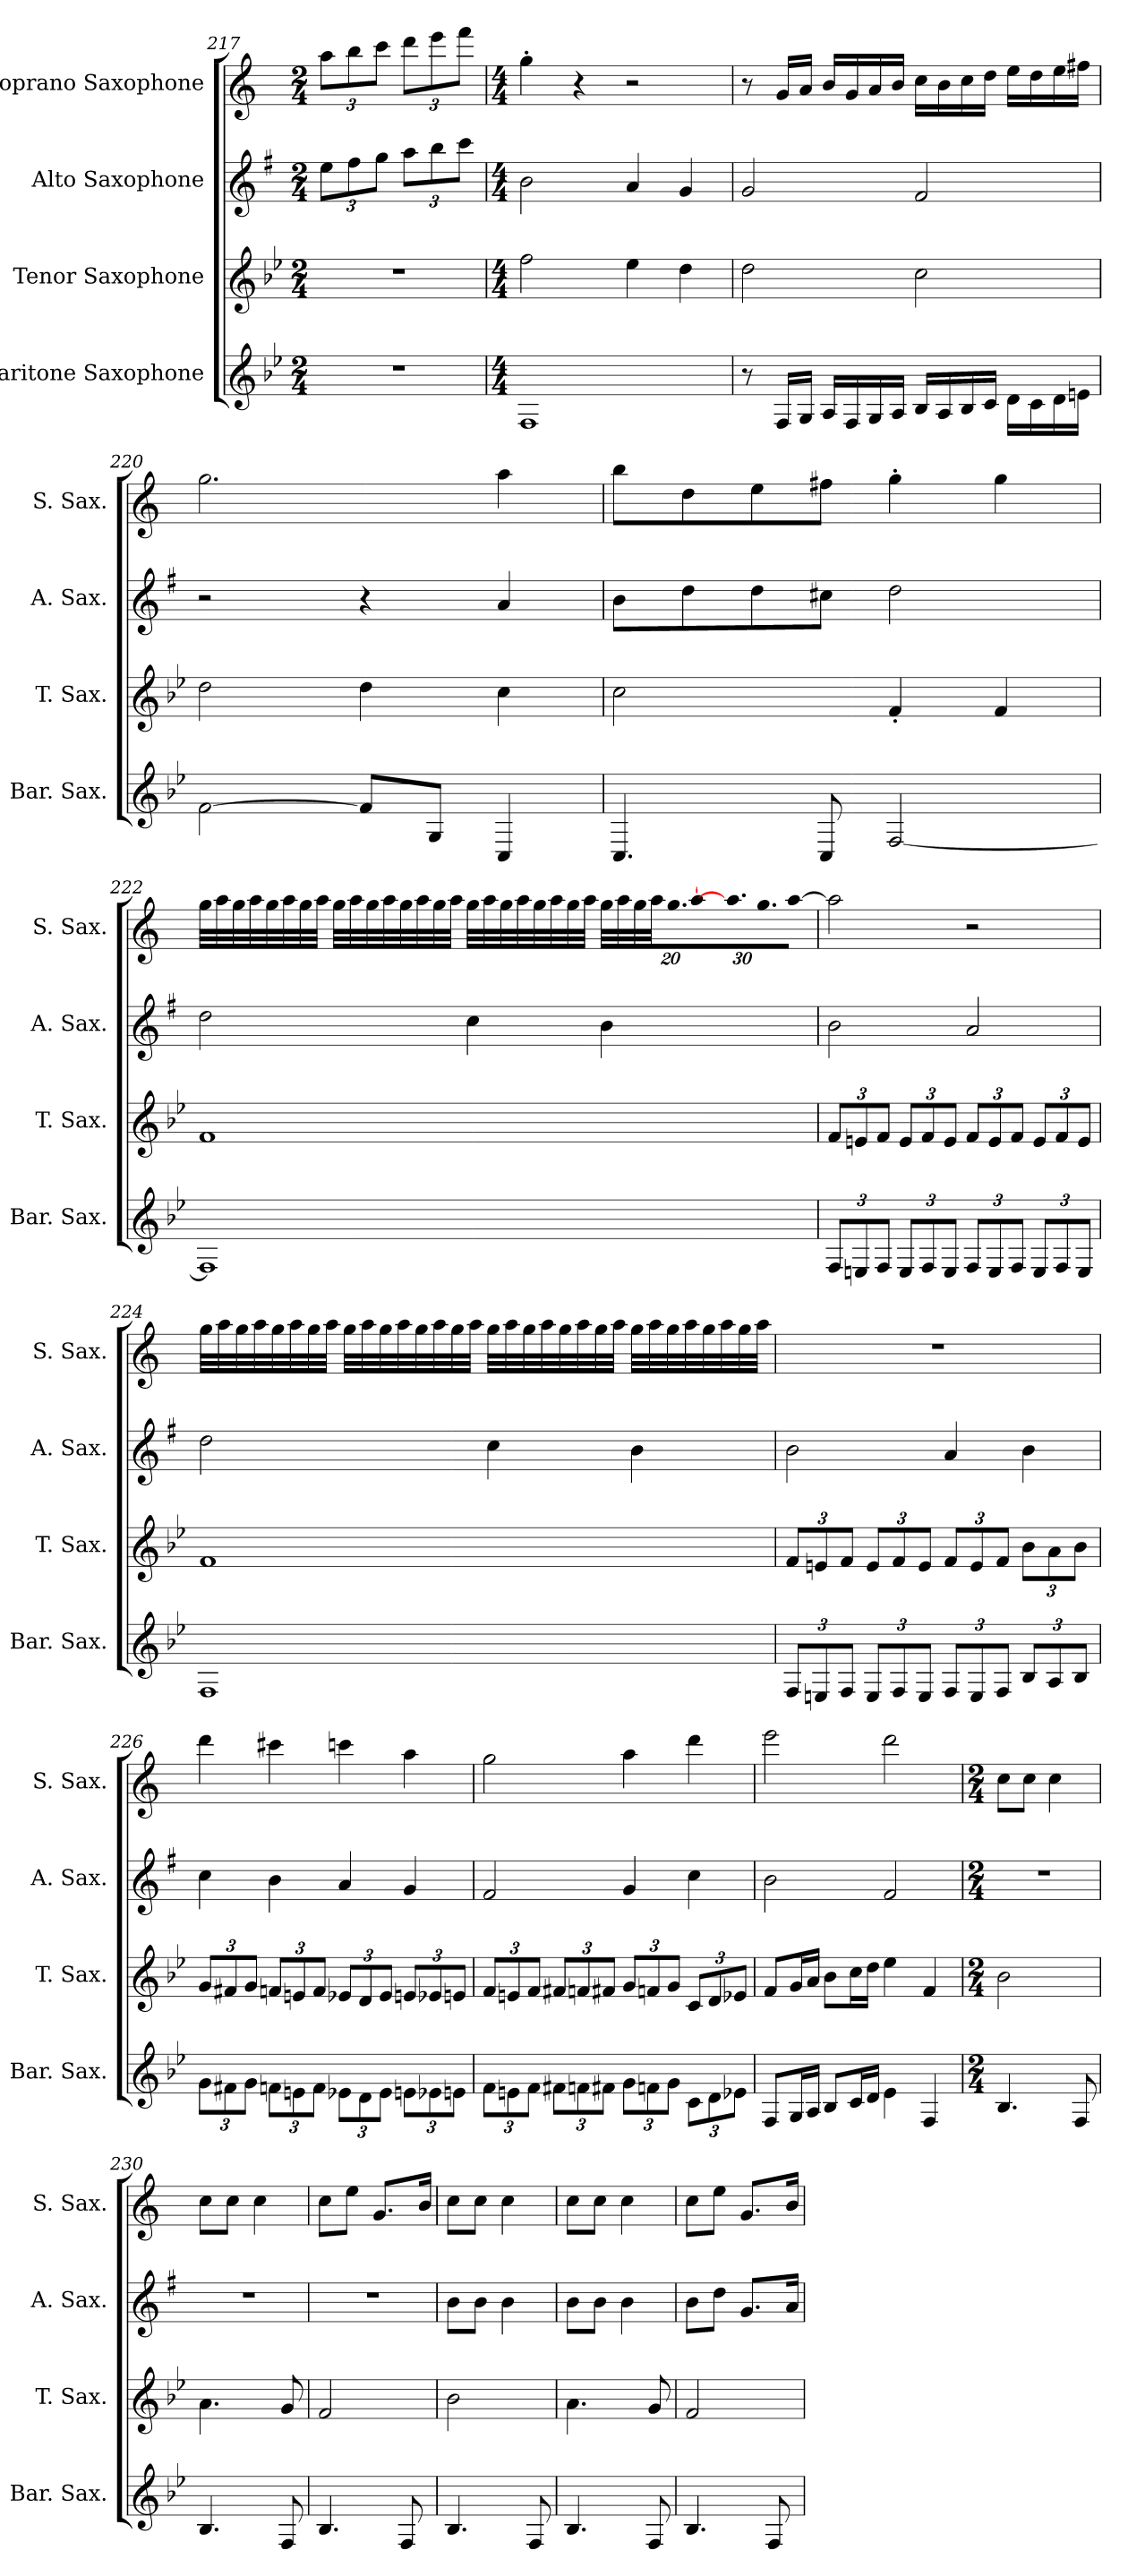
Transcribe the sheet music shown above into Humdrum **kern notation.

**kern	**kern	**kern	**kern
*part4	*part3	*part2	*part1
*staff4	*staff3	*staff2	*staff1
*I"Baritone Saxophone	*I"Tenor Saxophone	*I"Alto Saxophone	*I"Soprano Saxophone
*I'Bar. Sax.	*I'T. Sax.	*I'A. Sax.	*I'S. Sax.
*clefG2	*clefG2	*clefG2	*clefG2
*ITrd12c21	*ITrd8c14	*ITrd5c9	*ITrd1c2
*k[b-e-]	*k[b-e-]	*k[b-e-]	*k[b-e-]
*M2/4	*M2/4	*M2/4	*M2/4
*	*	*Xbrackettup	*Xbrackettup
=217	=217	=217	=217
2r	2r	12g\L	12gg\L
.	.	12a\	12aa\
.	.	12b-\J	12bb-\J
.	.	12cc\L	12ccc\L
.	.	12dd\	12ddd\
.	.	12ee-\J	12eee-\J
=218	=218	=218	=218
*M4/4	*M4/4	*M4/4	*M4/4
*	*	*	*MM100
1FF	2f\	2d\	4ff'\
.	.	.	4r
.	4e-\	4c/	2r
.	4d\	4B-/	.
!!LO:PB:g=z
=219	=219	=219	=219
8r	2d\	2B-/	8r
16FF/LL	.	.	16f/LL
16GG/JJ	.	.	16g/JJ
16AA/LL	.	.	16a/LL
16FF/	.	.	16f/
16GG/	.	.	16g/
16AA/JJ	.	.	16a/JJ
16BB-/LL	2c\	2A/	16b-\LL
16AA/	.	.	16a\
16BB-/	.	.	16b-\
16C/JJ	.	.	16cc\JJ
16D\LL	.	.	16dd\LL
16C\	.	.	16cc\
16D\	.	.	16dd\
16En\JJ	.	.	16een\JJ
=220	=220	=220	=220
[2F\	2d\	2r	2.ff\
8F/L]	4d\	4r	.
8GG/J	.	.	.
4CC/	4c\	4c/	4gg\
=221	=221	=221	=221
4.CC/	2c\	8d\L	8aa\L
.	.	8f\	8cc\
.	.	8f\	8dd\
8CC/	.	8en\J	8een\J
[2FF/	4F'/	2f\	4ff'\
.	4F/	.	4ff\
!!LO:LB:g=z
=222	=222	=222	=222
1FF]	1F	2f\	32ff\LLL
.	.	.	32gg\
.	.	.	32ff\
.	.	.	32gg\
.	.	.	32ff\
.	.	.	32gg\
.	.	.	32ff\
.	.	.	32gg\JJJ
.	.	.	32ff\LLL
.	.	.	32gg\
.	.	.	32ff\
.	.	.	32gg\
.	.	.	32ff\
.	.	.	32gg\
.	.	.	32ff\
.	.	.	32gg\JJJ
.	.	4e-\	32ff\LLL
.	.	.	32gg\
.	.	.	32ff\
.	.	.	32gg\
.	.	.	32ff\
.	.	.	32gg\
.	.	.	32ff\
.	.	.	32gg\JJJ
.	.	4d\	32ff\LLL
.	.	.	32gg\
.	.	.	32ff\
.	.	.	32gg\
!	!	!	!LO:N:vis=64.
.	.	.	640%17ff\L
!	!	!	!LO:N:vis=256
.	.	.	[1920%17gg\K
.	.	.	1920ryy
!	!	!	!LO:N:vis=64.
.	.	.	640%17gg\]
!	!	!	!LO:N:vis=64.
.	.	.	640%17ff\J
!	!	!	!LO:N:vis=32
.	.	.	[640%23gg\JJJ
!!LO:LB:g=z
=223	=223	=223	=223
*Xbrackettup	*Xbrackettup	*	*
12FF/L	12F/L	2d\	2gg\]
12EEn/	12En/	.	.
12FF/J	12F/J	.	.
12EE/L	12E/L	.	.
12FF/	12F/	.	.
12EE/J	12E/J	.	.
12FF/L	12F/L	2c/	2r
12EE/	12E/	.	.
12FF/J	12F/J	.	.
12EE/L	12E/L	.	.
12FF/	12F/	.	.
12EE/J	12E/J	.	.
=224	=224	=224	=224
1FF	1F	2f\	32ff\LLL
.	.	.	32gg\
.	.	.	32ff\
.	.	.	32gg\
.	.	.	32ff\
.	.	.	32gg\
.	.	.	32ff\
.	.	.	32gg\JJJ
.	.	.	32ff\LLL
.	.	.	32gg\
.	.	.	32ff\
.	.	.	32gg\
.	.	.	32ff\
.	.	.	32gg\
.	.	.	32ff\
.	.	.	32gg\JJJ
.	.	4e-\	32ff\LLL
.	.	.	32gg\
.	.	.	32ff\
.	.	.	32gg\
.	.	.	32ff\
.	.	.	32gg\
.	.	.	32ff\
.	.	.	32gg\JJJ
.	.	4d\	32ff\LLL
.	.	.	32gg\
.	.	.	32ff\
.	.	.	32gg\
.	.	.	32ff\
.	.	.	32gg\
.	.	.	32ff\
.	.	.	32gg\JJJ
!!LO:PB:g=z
=225	=225	=225	=225
12FF/L	12F/L	2d\	1r
12EEn/	12En/	.	.
12FF/J	12F/J	.	.
12EE/L	12E/L	.	.
12FF/	12F/	.	.
12EE/J	12E/J	.	.
12FF/L	12F/L	4c/	.
12EE/	12E/	.	.
12FF/J	12F/J	.	.
12BB-/L	12B-\L	4d\	.
12AA/	12A\	.	.
12BB-/J	12B-\J	.	.
=226	=226	=226	=226
12G\L	12G/L	4e-\	4ccc\
12F#X\	12F#X/	.	.
12G\J	12G/J	.	.
12Fn\L	12Fn/L	4d\	4bbn\
12En\	12En/	.	.
12F\J	12F/J	.	.
12E-X\L	12E-X/L	4c/	4bb-X\
12D\	12D/	.	.
12E-\J	12E-/J	.	.
12En\L	12En/L	4B-/	4gg\
12E-X\	12E-X/	.	.
12En\J	12En/J	.	.
!!LO:LB:g=z
=227	=227	=227	=227
12F\L	12F/L	2A/	2ff\
12En\	12En/	.	.
12F\J	12F/J	.	.
12F#X\L	12F#X/L	.	.
12Fn\	12Fn/	.	.
12F#X\J	12F#X/J	.	.
12G\L	12G/L	4B-/	4gg\
12Fn\	12Fn/	.	.
12G\J	12G/J	.	.
12C\L	12C/L	4e-\	4ccc\
12D\	12D/	.	.
12E-X\J	12E-X/J	.	.
=228	=228	=228	=228
8FF/L	8F/L	2d\	2ddd\
16GG/L	16G/L	.	.
16AA/JJ	16A/JJ	.	.
8BB-/L	8B-\L	.	.
16C/L	16c\L	.	.
16D/JJ	16d\JJ	.	.
4E-\	4e-\	2A/	2ccc\
4FF/	4F/	.	.
=229	=229	=229	=229
*M2/4	*M2/4	*M2/4	*M2/4
*	*	*	*MM160
4.BB-/	2B-\	2r	8b-\L
.	.	.	8b-\J
.	.	.	4b-\
8FF/	.	.	.
=230	=230	=230	=230
4.BB-/	4.A\	2r	8b-\L
.	.	.	8b-\J
.	.	.	4b-\
8FF/	8G/	.	.
=231	=231	=231	=231
4.BB-/	2F/	2r	8b-\L
.	.	.	8dd\J
.	.	.	8.f/L
8FF/	.	.	.
.	.	.	16a/Jk
!!LO:LB:g=z
=232	=232	=232	=232
4.BB-/	2B-\	8d\L	8b-\L
.	.	8d\J	8b-\J
.	.	4d\	4b-\
8FF/	.	.	.
=233	=233	=233	=233
4.BB-/	4.A\	8d\L	8b-\L
.	.	8d\J	8b-\J
.	.	4d\	4b-\
8FF/	8G/	.	.
=234	=234	=234	=234
4.BB-/	2F/	8d\L	8b-\L
.	.	8f\J	8dd\J
.	.	8.B-/L	8.f/L
8FF/	.	.	.
.	.	16c/Jk	16a/Jk
=	=	=	=
*-	*-	*-	*-
